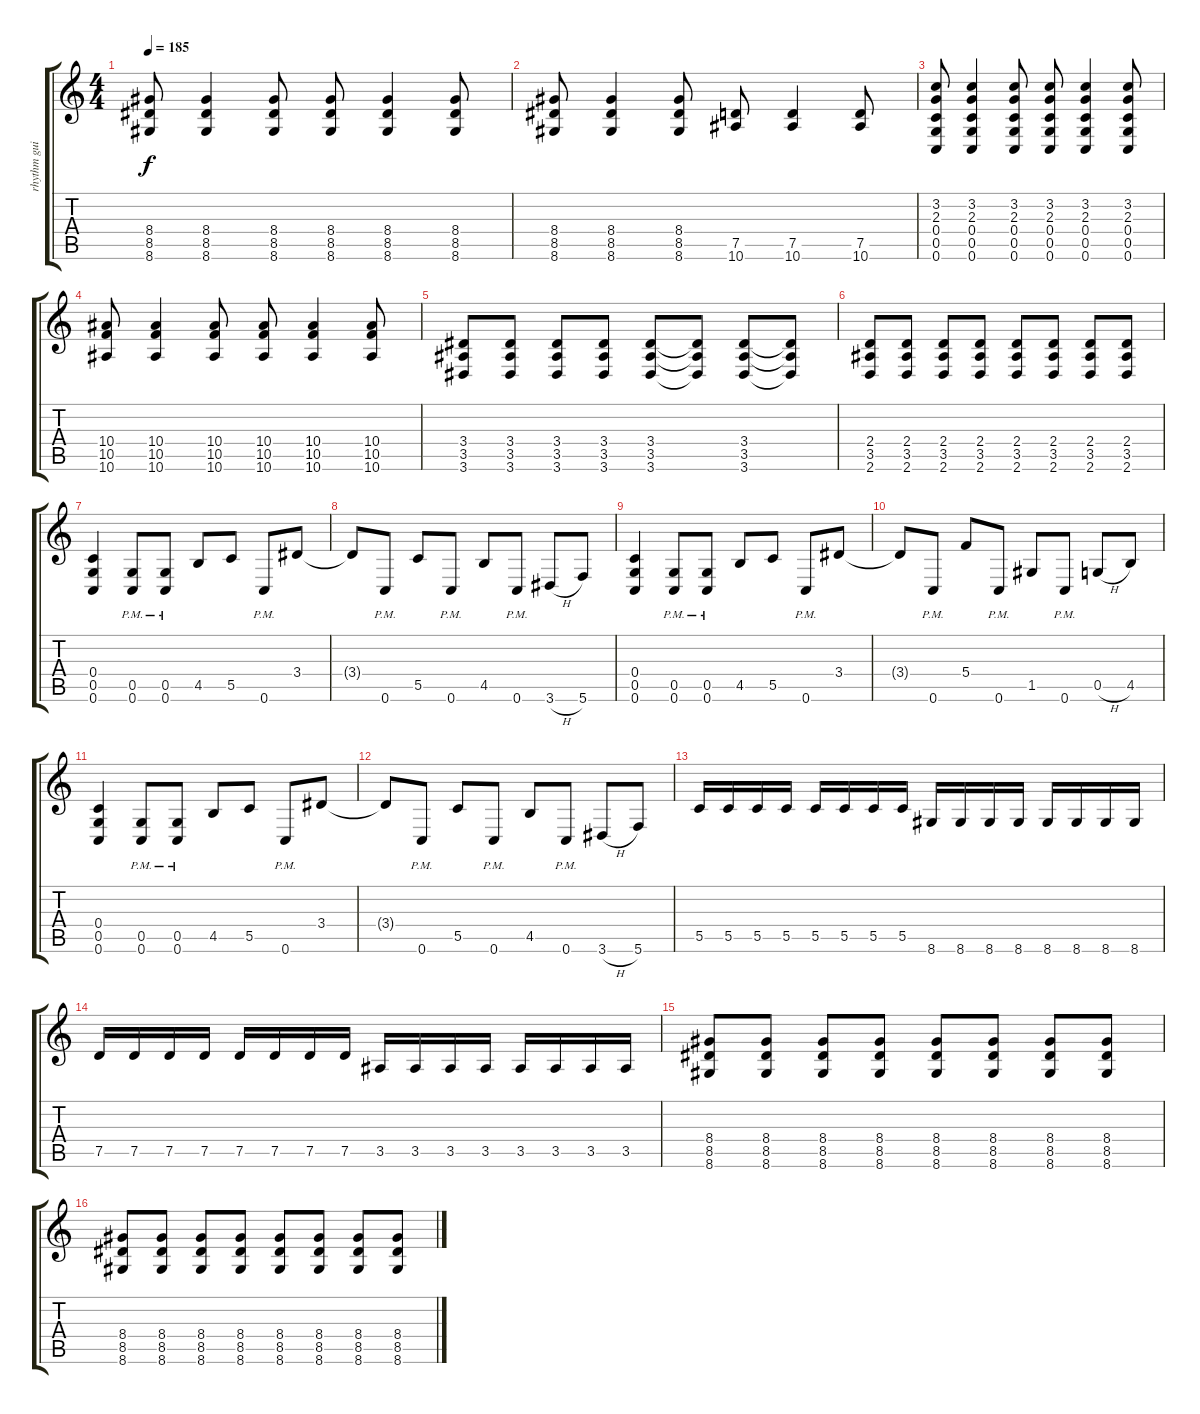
\track ("rhythm guitar" "rhythm gui") {instrument distortionguitar}
\staff {score tabs}
\tuning (D4 A3 F3 C3 G2 C2) {hide}
\ts (4 4)
\tempo 185
\clef g2
\ks c
(8.4 8.5 8.6).8{dy f} (8.4 8.5 8.6).4 (8.4 8.5 8.6).8 (8.4 8.5 8.6).8 (8.4 8.5 8.6).4 (8.4 8.5 8.6).8 |
(8.4 8.5 8.6).8 (8.4 8.5 8.6).4 (8.4 8.5 8.6).8 (7.5 10.6).8 (7.5 10.6).4 (7.5 10.6).8 |
(3.2 2.3 0.4 0.5 0.6).8 (3.2 2.3 0.4 0.5 0.6).4 (3.2 2.3 0.4 0.5 0.6).8 (3.2 2.3 0.4 0.5 0.6).8 (3.2 2.3 0.4 0.5 0.6).4 (3.2 2.3 0.4 0.5 0.6).8 |
(10.4 10.5 10.6).8 (10.4 10.5 10.6).4 (10.4 10.5 10.6).8 (10.4 10.5 10.6).8 (10.4 10.5 10.6).4 (10.4 10.5 10.6).8 |
(3.4 3.5 3.6).8 (3.4 3.5 3.6).8 (3.4 3.5 3.6).8 (3.4 3.5 3.6).8 (3.4 3.5 3.6).8 (3.4{t} 3.5{t} 3.6{t}).8 (3.4 3.5 3.6).8 (3.4{t} 3.5{t} 3.6{t}).8 |
(2.4 3.5 2.6).8 (2.4 3.5 2.6).8 (2.4 3.5 2.6).8 (2.4 3.5 2.6).8 (2.4 3.5 2.6).8 (2.4 3.5 2.6).8 (2.4 3.5 2.6).8 (2.4 3.5 2.6).8 |
(0.4 0.5 0.6).4 (0.5{pm} 0.6{pm}).8 (0.5{pm} 0.6{pm}).8 4.5.8 5.5.8 0.6{pm}.8 3.4.8 |
3.4{t}.8 0.6{pm}.8 5.5.8 0.6{pm}.8 4.5.8 0.6{pm}.8 3.6{h}.8 5.6.8 |
(0.4 0.5 0.6).4 (0.5{pm} 0.6{pm}).8 (0.5{pm} 0.6{pm}).8 4.5.8 5.5.8 0.6{pm}.8 3.4.8 |
3.4{t}.8 0.6{pm}.8 5.4.8 0.6{pm}.8 1.5.8 0.6{pm}.8 0.5{h}.8 4.5.8 |
(0.4 0.5 0.6).4 (0.5{pm} 0.6{pm}).8 (0.5{pm} 0.6{pm}).8 4.5.8 5.5.8 0.6{pm}.8 3.4.8 |
3.4{t}.8 0.6{pm}.8 5.5.8 0.6{pm}.8 4.5.8 0.6{pm}.8 3.6{h}.8 5.6.8 |
5.5.16 5.5.16 5.5.16 5.5.16 5.5.16 5.5.16 5.5.16 5.5.16 8.6.16 8.6.16 8.6.16 8.6.16 8.6.16 8.6.16 8.6.16 8.6.16 |
7.5.16 7.5.16 7.5.16 7.5.16 7.5.16 7.5.16 7.5.16 7.5.16 3.5.16 3.5.16 3.5.16 3.5.16 3.5.16 3.5.16 3.5.16 3.5.16 |
(8.4 8.5 8.6).8 (8.4 8.5 8.6).8 (8.4 8.5 8.6).8 (8.4 8.5 8.6).8 (8.4 8.5 8.6).8 (8.4 8.5 8.6).8 (8.4 8.5 8.6).8 (8.4 8.5 8.6).8 |
(8.4 8.5 8.6).8 (8.4 8.5 8.6).8 (8.4 8.5 8.6).8 (8.4 8.5 8.6).8 (8.4 8.5 8.6).8 (8.4 8.5 8.6).8 (8.4 8.5 8.6).8 (8.4 8.5 8.6).8
